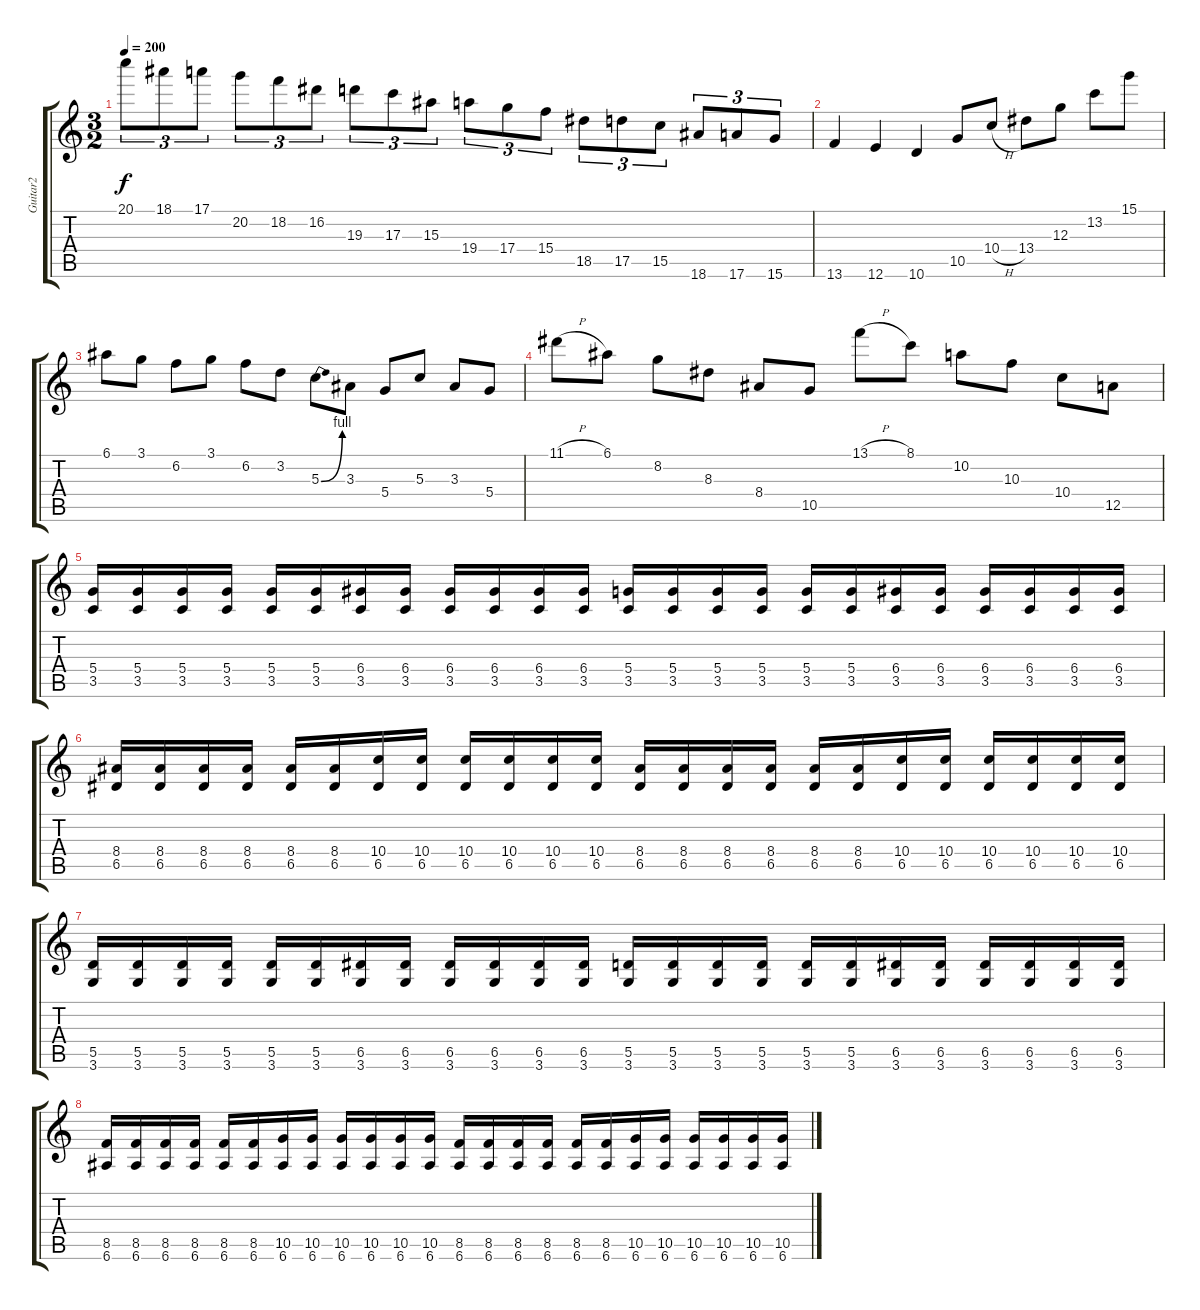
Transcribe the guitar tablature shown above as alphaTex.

\track ("Guitar2" "Guitar2") {instrument overdrivenguitar}
\staff {score tabs}
\tuning (E4 B3 G3 D3 A2 E2) {hide}
\ts (3 2)
\tempo 200
\clef g2
\ks c
20.1.8{tu (3 2) dy f} 18.1.8{tu (3 2)} 17.1.8{tu (3 2)} 20.2.8{tu (3 2)} 18.2.8{tu (3 2)} 16.2.8{tu (3 2)} 19.3.8{tu (3 2)} 17.3.8{tu (3 2)} 15.3.8{tu (3 2)} 19.4.8{tu (3 2)} 17.4.8{tu (3 2)} 15.4.8{tu (3 2)} 18.5.8{tu (3 2)} 17.5.8{tu (3 2)} 15.5.8{tu (3 2)} 18.6.8{tu (3 2)} 17.6.8{tu (3 2)} 15.6.8{tu (3 2)} |
13.6.4 12.6.4 10.6.4 10.5.8 10.4{h}.8 13.4.8 12.3.8 13.2.8 15.1.8 |
6.1.8 3.1.8 6.2.8 3.1.8 6.2.8 3.2.8 5.3{be (bend 0 0 60 4)}.8 3.3.8 5.4.8 5.3.8 3.3.8 5.4.8 |
11.1{h}.8 6.1.8 8.2.8 8.3.8 8.4.8 10.5.8 13.1{h}.8 8.1.8 10.2.8 10.3.8 10.4.8 12.5.8 |
(5.4 3.5).16{volume 12} (5.4 3.5).16 (5.4 3.5).16 (5.4 3.5).16 (5.4 3.5).16 (5.4 3.5).16 (6.4 3.5).16 (6.4 3.5).16 (6.4 3.5).16 (6.4 3.5).16 (6.4 3.5).16 (6.4 3.5).16 (5.4 3.5).16 (5.4 3.5).16 (5.4 3.5).16 (5.4 3.5).16 (5.4 3.5).16 (5.4 3.5).16 (6.4 3.5).16 (6.4 3.5).16 (6.4 3.5).16 (6.4 3.5).16 (6.4 3.5).16 (6.4 3.5).16 |
(8.4 6.5).16 (8.4 6.5).16 (8.4 6.5).16 (8.4 6.5).16 (8.4 6.5).16 (8.4 6.5).16 (10.4 6.5).16 (10.4 6.5).16 (10.4 6.5).16 (10.4 6.5).16 (10.4 6.5).16 (10.4 6.5).16 (8.4 6.5).16 (8.4 6.5).16 (8.4 6.5).16 (8.4 6.5).16 (8.4 6.5).16 (8.4 6.5).16 (10.4 6.5).16 (10.4 6.5).16 (10.4 6.5).16 (10.4 6.5).16 (10.4 6.5).16 (10.4 6.5).16 |
(5.5 3.6).16 (5.5 3.6).16 (5.5 3.6).16 (5.5 3.6).16 (5.5 3.6).16 (5.5 3.6).16 (6.5 3.6).16 (6.5 3.6).16 (6.5 3.6).16 (6.5 3.6).16 (6.5 3.6).16 (6.5 3.6).16 (5.5 3.6).16 (5.5 3.6).16 (5.5 3.6).16 (5.5 3.6).16 (5.5 3.6).16 (5.5 3.6).16 (6.5 3.6).16 (6.5 3.6).16 (6.5 3.6).16 (6.5 3.6).16 (6.5 3.6).16 (6.5 3.6).16 |
(8.5 6.6).16 (8.5 6.6).16 (8.5 6.6).16 (8.5 6.6).16 (8.5 6.6).16 (8.5 6.6).16 (10.5 6.6).16 (10.5 6.6).16 (10.5 6.6).16 (10.5 6.6).16 (10.5 6.6).16 (10.5 6.6).16 (8.5 6.6).16 (8.5 6.6).16 (8.5 6.6).16 (8.5 6.6).16 (8.5 6.6).16 (8.5 6.6).16 (10.5 6.6).16 (10.5 6.6).16 (10.5 6.6).16 (10.5 6.6).16 (10.5 6.6).16 (10.5 6.6).16
